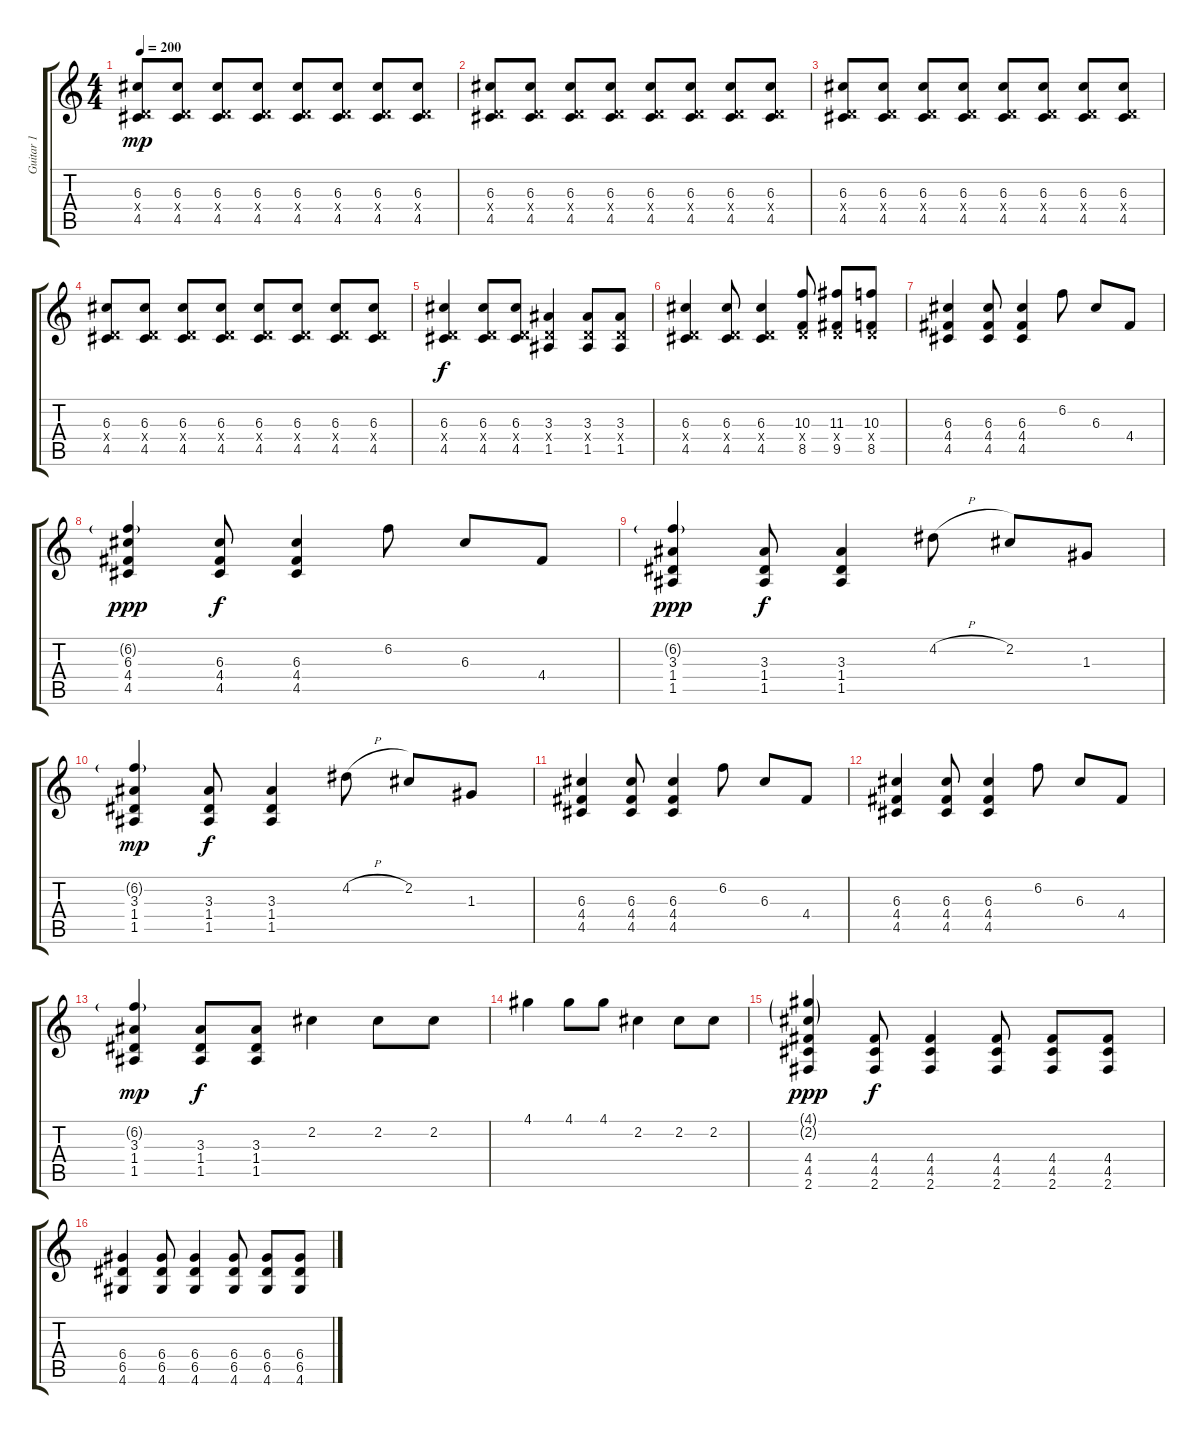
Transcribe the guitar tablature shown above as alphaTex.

\track ("Guitar 1" "Guitar 1") {instrument distortionguitar}
\staff {score tabs}
\tuning (E4 B3 G3 D3 A2 E2) {hide}
\ts (4 4)
\tempo 200
\clef g2
\ks c
(6.3 0.4{x} 4.5).8{dy mp} (6.3 0.4{x} 4.5).8 (6.3 0.4{x} 4.5).8 (6.3 0.4{x} 4.5).8 (6.3 0.4{x} 4.5).8 (6.3 0.4{x} 4.5).8 (6.3 0.4{x} 4.5).8 (6.3 0.4{x} 4.5).8 |
(6.3 0.4{x} 4.5).8 (6.3 0.4{x} 4.5).8 (6.3 0.4{x} 4.5).8 (6.3 0.4{x} 4.5).8 (6.3 0.4{x} 4.5).8 (6.3 0.4{x} 4.5).8 (6.3 0.4{x} 4.5).8 (6.3 0.4{x} 4.5).8 |
(6.3 0.4{x} 4.5).8 (6.3 0.4{x} 4.5).8 (6.3 0.4{x} 4.5).8 (6.3 0.4{x} 4.5).8 (6.3 0.4{x} 4.5).8 (6.3 0.4{x} 4.5).8 (6.3 0.4{x} 4.5).8 (6.3 0.4{x} 4.5).8 |
(6.3 0.4{x} 4.5).8 (6.3 0.4{x} 4.5).8 (6.3 0.4{x} 4.5).8 (6.3 0.4{x} 4.5).8 (6.3 0.4{x} 4.5).8 (6.3 0.4{x} 4.5).8 (6.3 0.4{x} 4.5).8 (6.3 0.4{x} 4.5).8 |
(6.3 0.4{x} 4.5).4{dy f} (6.3 0.4{x} 4.5).8 (6.3 0.4{x} 4.5).8 (3.3 0.4{x} 1.5).4 (3.3 0.4{x} 1.5).8 (3.3 0.4{x} 1.5).8 |
(6.3 0.4{x} 4.5).4 (6.3 0.4{x} 4.5).8 (6.3 0.4{x} 4.5).4 (10.3 0.4{x} 8.5).8 (11.3 0.4{x} 9.5).8 (10.3 0.4{x} 8.5).8 |
(6.3 4.4 4.5).4 (6.3 4.4 4.5).8 (6.3 4.4 4.5).4 6.2.8 6.3.8 4.4.8 |
(6.2{g} 6.3 4.4 4.5).4{dy ppp} (6.3 4.4 4.5).8{dy f} (6.3 4.4 4.5).4 6.2.8 6.3.8 4.4.8 |
(6.2{g} 3.3 1.4 1.5).4{dy ppp} (3.3 1.4 1.5).8{dy f} (3.3 1.4 1.5).4 4.2{h}.8 2.2.8 1.3.8 |
(6.2{g} 3.3 1.4 1.5).4{dy mp} (3.3 1.4 1.5).8{dy f} (3.3 1.4 1.5).4 4.2{h}.8 2.2.8 1.3.8 |
(6.3 4.4 4.5).4 (6.3 4.4 4.5).8 (6.3 4.4 4.5).4 6.2.8 6.3.8 4.4.8 |
(6.3 4.4 4.5).4 (6.3 4.4 4.5).8 (6.3 4.4 4.5).4 6.2.8 6.3.8 4.4.8 |
(6.2{g} 3.3 1.4 1.5).4{dy mp} (3.3 1.4 1.5).8{dy f} (3.3 1.4 1.5).8 2.2.4 2.2.8 2.2.8 |
4.1.4 4.1.8 4.1.8 2.2.4 2.2.8 2.2.8 |
(4.1{g} 2.2{g} 4.4 4.5 2.6).4{dy ppp} (4.4 4.5 2.6).8{dy f} (4.4 4.5 2.6).4 (4.4 4.5 2.6).8 (4.4 4.5 2.6).8 (4.4 4.5 2.6).8 |
(6.4 6.5 4.6).4 (6.4 6.5 4.6).8 (6.4 6.5 4.6).4 (6.4 6.5 4.6).8 (6.4 6.5 4.6).8 (6.4 6.5 4.6).8
